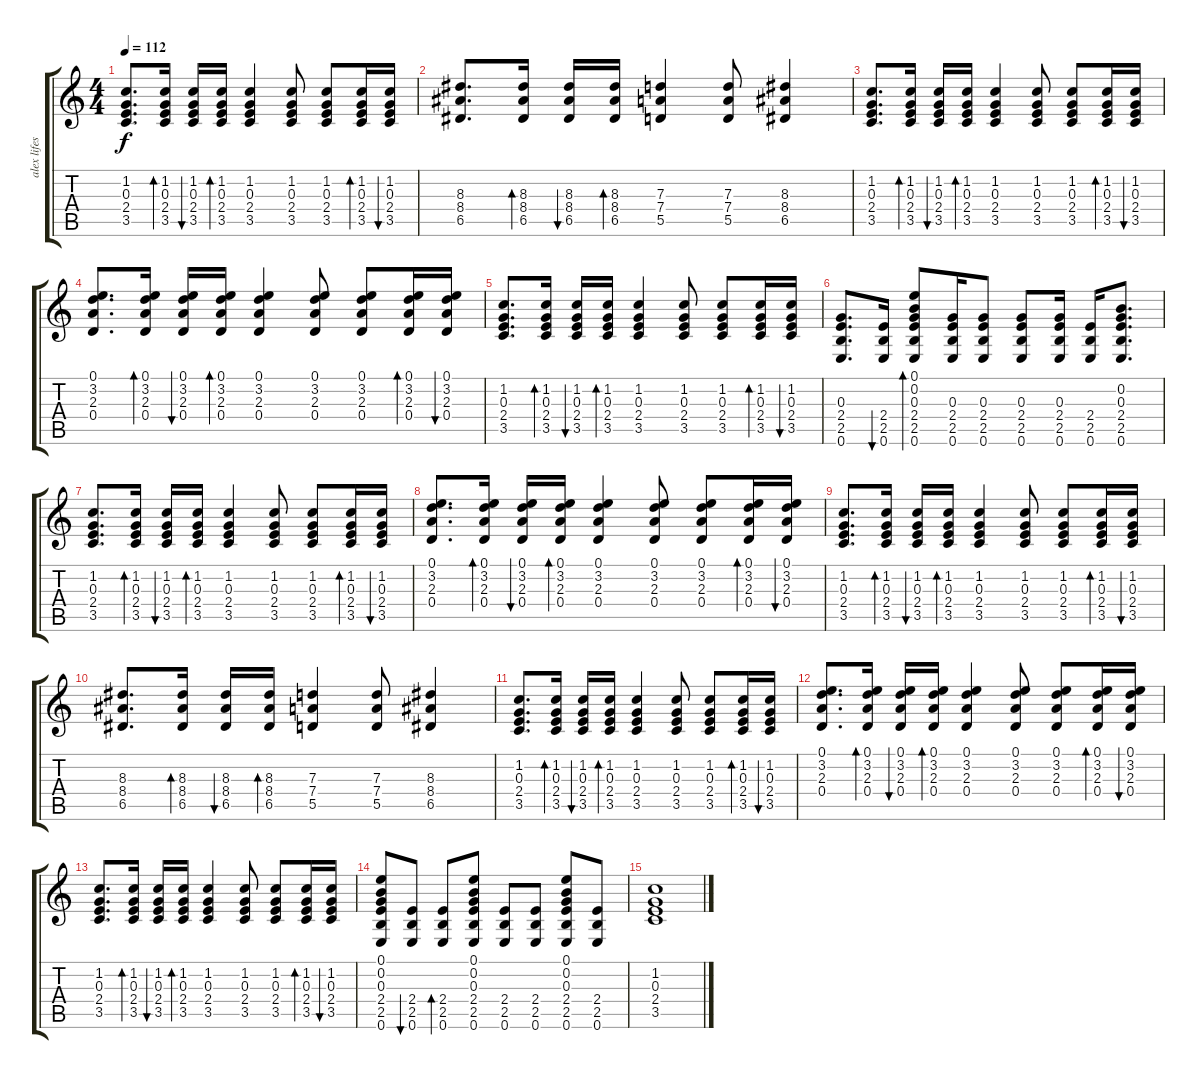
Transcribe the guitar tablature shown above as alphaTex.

\track ("alex lifeson" "alex lifes") {instrument distortionguitar}
\staff {score tabs}
\tuning (E4 B3 G3 D3 A2 E2) {hide}
\ts (4 4)
\tempo 112
\clef g2
\ks c
(1.2 0.3 2.4 3.5).8{d dy f} (1.2 0.3 2.4 3.5).16{bd 60} (1.2 0.3 2.4 3.5).16{bu 60} (1.2 0.3 2.4 3.5).16{bd 60} (1.2 0.3 2.4 3.5).4 (1.2 0.3 2.4 3.5).8 (1.2 0.3 2.4 3.5).8 (1.2 0.3 2.4 3.5).16{bd 60} (1.2 0.3 2.4 3.5).16{bu 60} |
(8.3 8.4 6.5).8{d} (8.3 8.4 6.5).16{bd 60} (8.3 8.4 6.5).16{bu 60} (8.3 8.4 6.5).16{bd 60} (7.3 7.4 5.5).4 (7.3 7.4 5.5).8 (8.3 8.4 6.5).4 |
(1.2 0.3 2.4 3.5).8{d} (1.2 0.3 2.4 3.5).16{bd 60} (1.2 0.3 2.4 3.5).16{bu 60} (1.2 0.3 2.4 3.5).16{bd 60} (1.2 0.3 2.4 3.5).4 (1.2 0.3 2.4 3.5).8 (1.2 0.3 2.4 3.5).8 (1.2 0.3 2.4 3.5).16{bd 60} (1.2 0.3 2.4 3.5).16{bu 60} |
(0.1 3.2 2.3 0.4).8{d} (0.1 3.2 2.3 0.4).16{bd 60} (0.1 3.2 2.3 0.4).16{bu 60} (0.1 3.2 2.3 0.4).16{bd 60} (0.1 3.2 2.3 0.4).4 (0.1 3.2 2.3 0.4).8 (0.1 3.2 2.3 0.4).8 (0.1 3.2 2.3 0.4).16{bd 60} (0.1 3.2 2.3 0.4).16{bu 60} |
(1.2 0.3 2.4 3.5).8{d} (1.2 0.3 2.4 3.5).16{bd 60} (1.2 0.3 2.4 3.5).16{bu 60} (1.2 0.3 2.4 3.5).16{bd 60} (1.2 0.3 2.4 3.5).4 (1.2 0.3 2.4 3.5).8 (1.2 0.3 2.4 3.5).8 (1.2 0.3 2.4 3.5).16{bd 60} (1.2 0.3 2.4 3.5).16{bu 60} |
(0.3 2.4 2.5 0.6).8{d} (2.4 2.5 0.6).16{bu 60} (0.1 0.2 0.3 2.4 2.5 0.6).8{bd 60} (0.3 2.4 2.5 0.6).16 (0.3 2.4 2.5 0.6).8 (0.3 2.4 2.5 0.6).8 (0.3 2.4 2.5 0.6).16 (2.4 2.5 0.6).16 (0.2 0.3 2.4 2.5 0.6).8{d} |
(1.2 0.3 2.4 3.5).8{d} (1.2 0.3 2.4 3.5).16{bd 60} (1.2 0.3 2.4 3.5).16{bu 60} (1.2 0.3 2.4 3.5).16{bd 60} (1.2 0.3 2.4 3.5).4 (1.2 0.3 2.4 3.5).8 (1.2 0.3 2.4 3.5).8 (1.2 0.3 2.4 3.5).16{bd 60} (1.2 0.3 2.4 3.5).16{bu 60} |
(0.1 3.2 2.3 0.4).8{d} (0.1 3.2 2.3 0.4).16{bd 60} (0.1 3.2 2.3 0.4).16{bu 60} (0.1 3.2 2.3 0.4).16{bd 60} (0.1 3.2 2.3 0.4).4 (0.1 3.2 2.3 0.4).8 (0.1 3.2 2.3 0.4).8 (0.1 3.2 2.3 0.4).16{bd 60} (0.1 3.2 2.3 0.4).16{bu 60} |
(1.2 0.3 2.4 3.5).8{d} (1.2 0.3 2.4 3.5).16{bd 60} (1.2 0.3 2.4 3.5).16{bu 60} (1.2 0.3 2.4 3.5).16{bd 60} (1.2 0.3 2.4 3.5).4 (1.2 0.3 2.4 3.5).8 (1.2 0.3 2.4 3.5).8 (1.2 0.3 2.4 3.5).16{bd 60} (1.2 0.3 2.4 3.5).16{bu 60} |
(8.3 8.4 6.5).8{d} (8.3 8.4 6.5).16{bd 60} (8.3 8.4 6.5).16{bu 60} (8.3 8.4 6.5).16{bd 60} (7.3 7.4 5.5).4 (7.3 7.4 5.5).8 (8.3 8.4 6.5).4 |
(1.2 0.3 2.4 3.5).8{d} (1.2 0.3 2.4 3.5).16{bd 60} (1.2 0.3 2.4 3.5).16{bu 60} (1.2 0.3 2.4 3.5).16{bd 60} (1.2 0.3 2.4 3.5).4 (1.2 0.3 2.4 3.5).8 (1.2 0.3 2.4 3.5).8 (1.2 0.3 2.4 3.5).16{bd 60} (1.2 0.3 2.4 3.5).16{bu 60} |
(0.1 3.2 2.3 0.4).8{d} (0.1 3.2 2.3 0.4).16{bd 60} (0.1 3.2 2.3 0.4).16{bu 60} (0.1 3.2 2.3 0.4).16{bd 60} (0.1 3.2 2.3 0.4).4 (0.1 3.2 2.3 0.4).8 (0.1 3.2 2.3 0.4).8 (0.1 3.2 2.3 0.4).16{bd 60} (0.1 3.2 2.3 0.4).16{bu 60} |
(1.2 0.3 2.4 3.5).8{d} (1.2 0.3 2.4 3.5).16{bd 60} (1.2 0.3 2.4 3.5).16{bu 60} (1.2 0.3 2.4 3.5).16{bd 60} (1.2 0.3 2.4 3.5).4 (1.2 0.3 2.4 3.5).8 (1.2 0.3 2.4 3.5).8 (1.2 0.3 2.4 3.5).16{bd 60} (1.2 0.3 2.4 3.5).16{bu 60} |
(0.1 0.2 0.3 2.4 2.5 0.6).8 (2.4 2.5 0.6).8{bu 60} (2.4 2.5 0.6).8{bd 60} (0.1 0.2 0.3 2.4 2.5 0.6).8 (2.4 2.5 0.6).8 (2.4 2.5 0.6).8 (0.1 0.2 0.3 2.4 2.5 0.6).8 (2.4 2.5 0.6).8 |
(1.2 0.3 2.4 3.5).1
